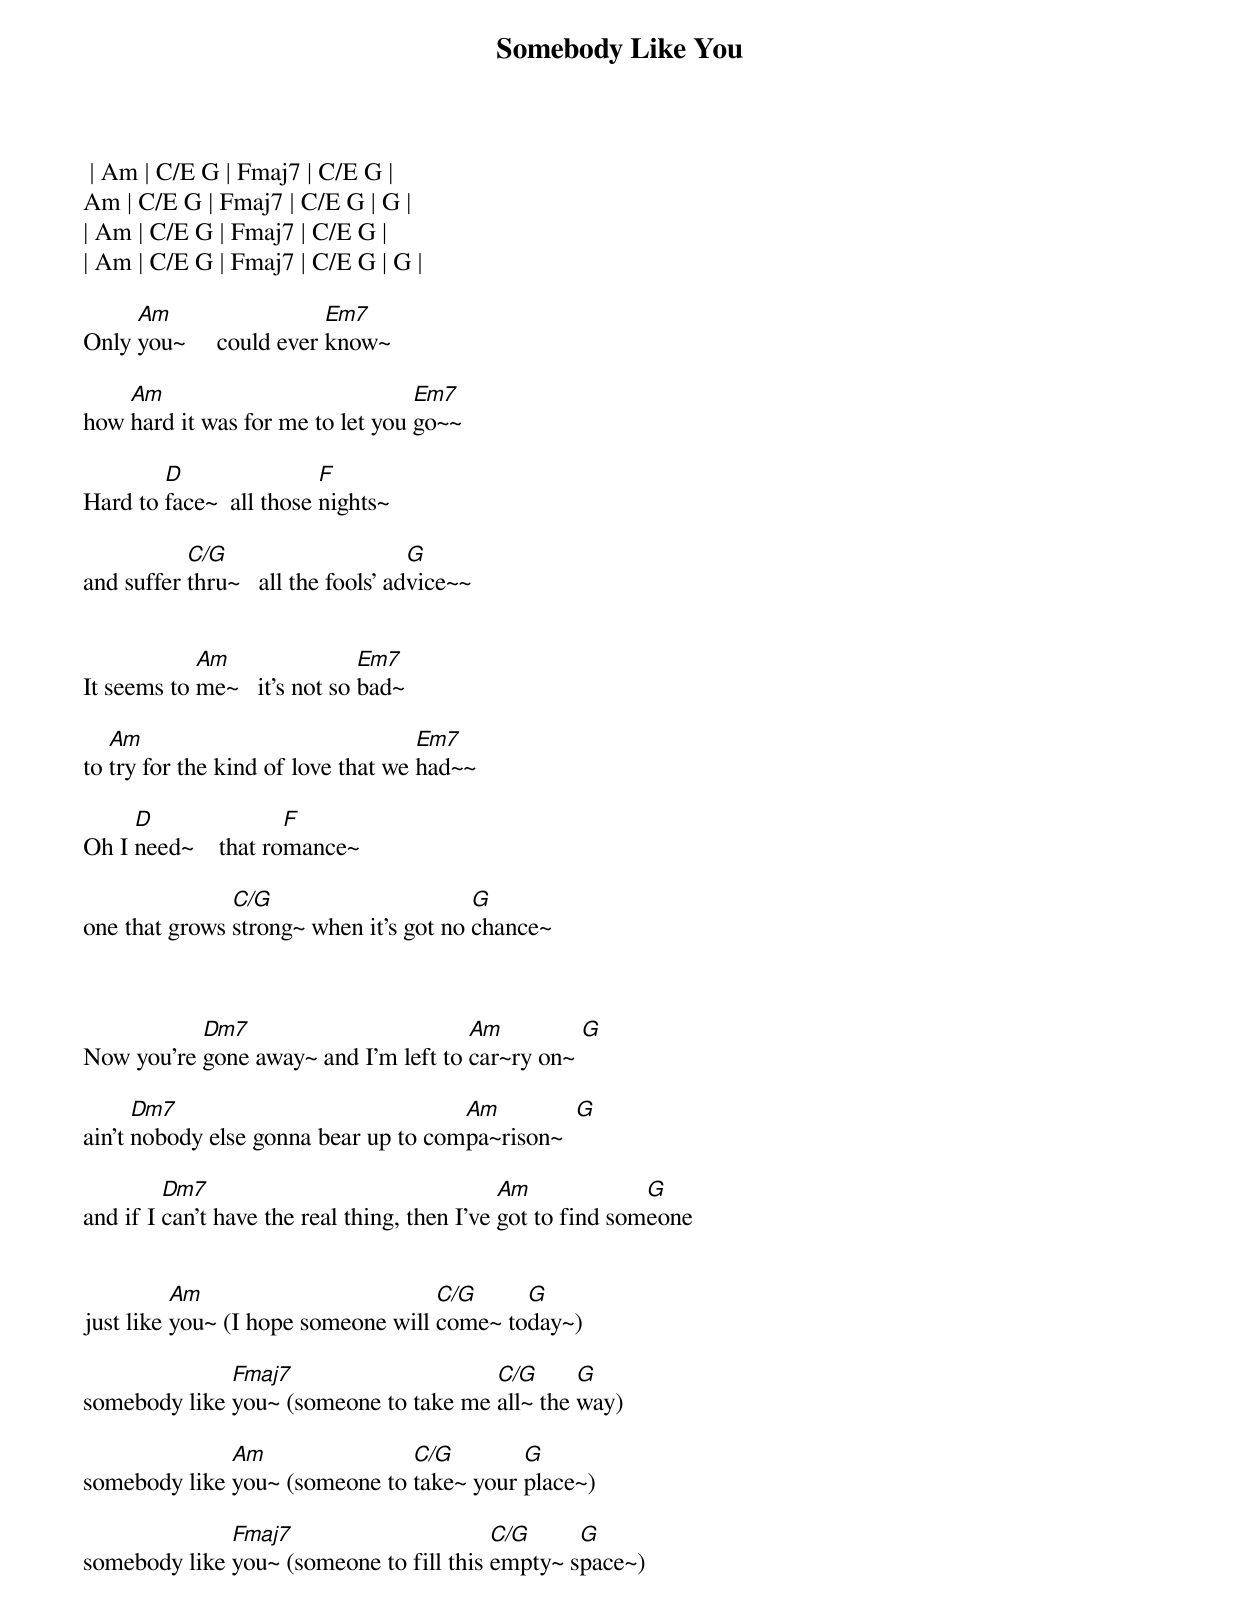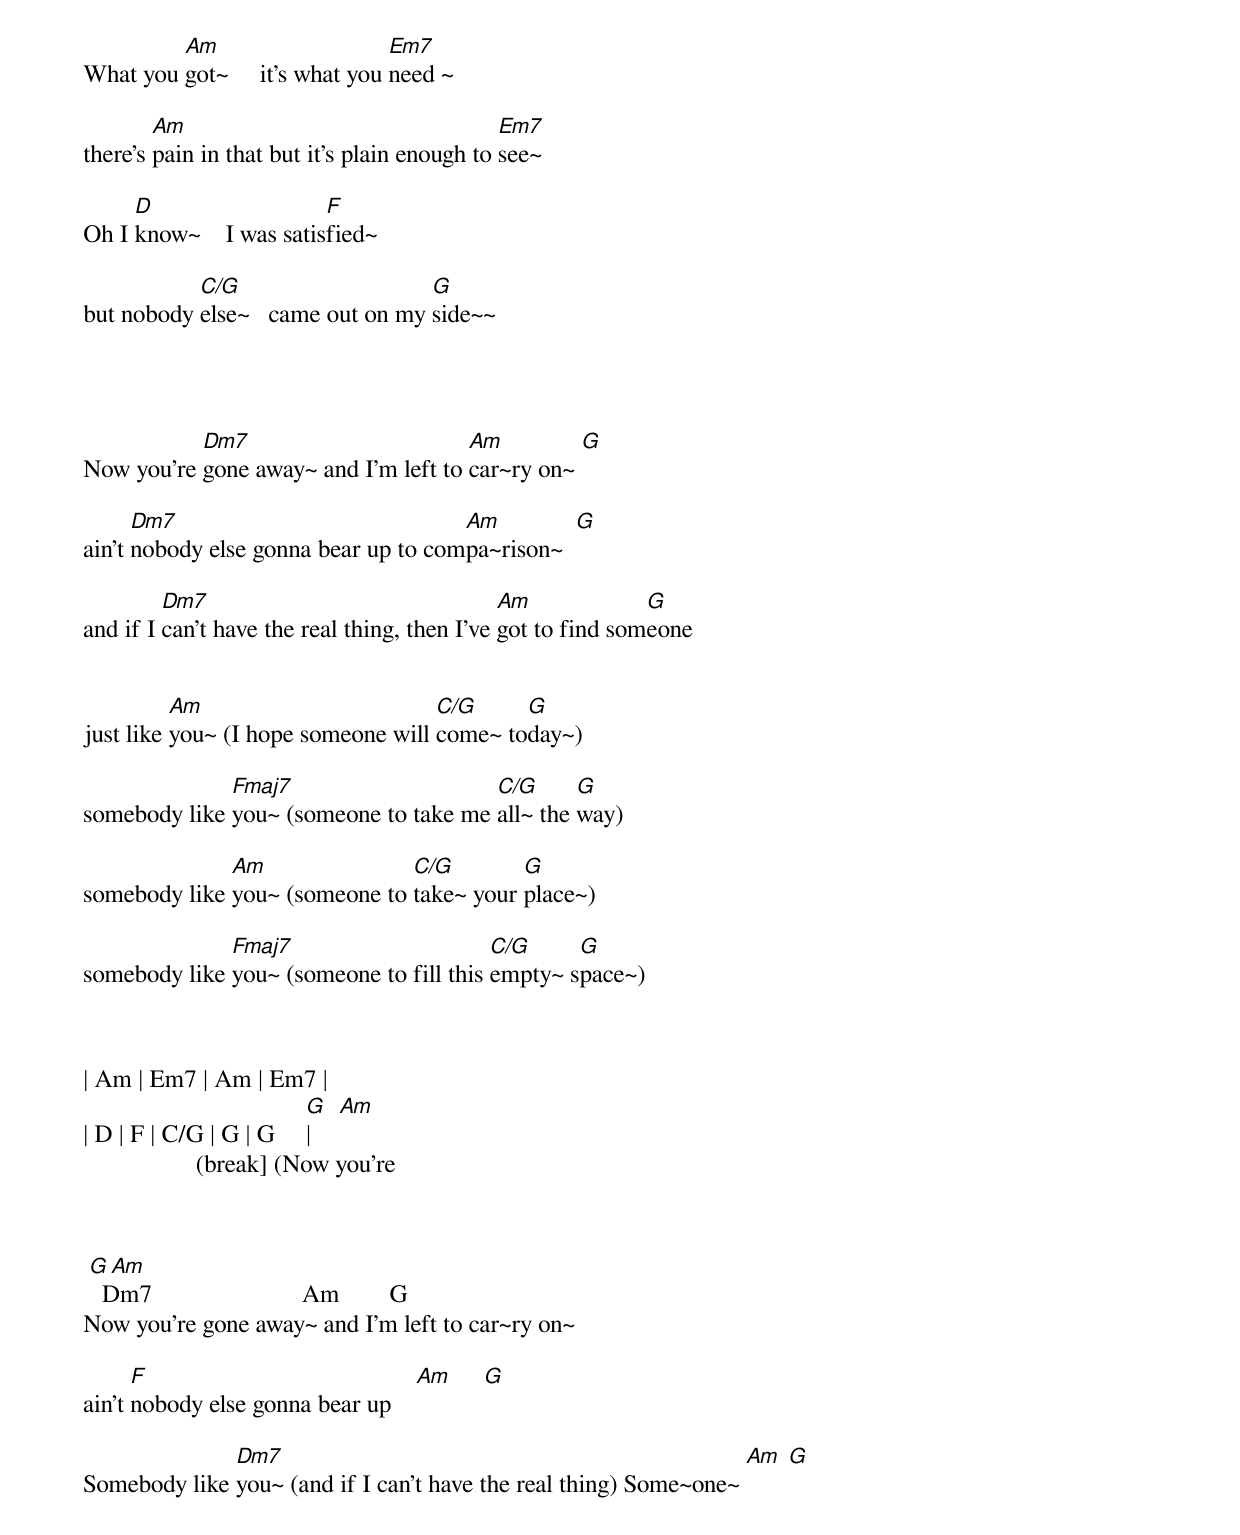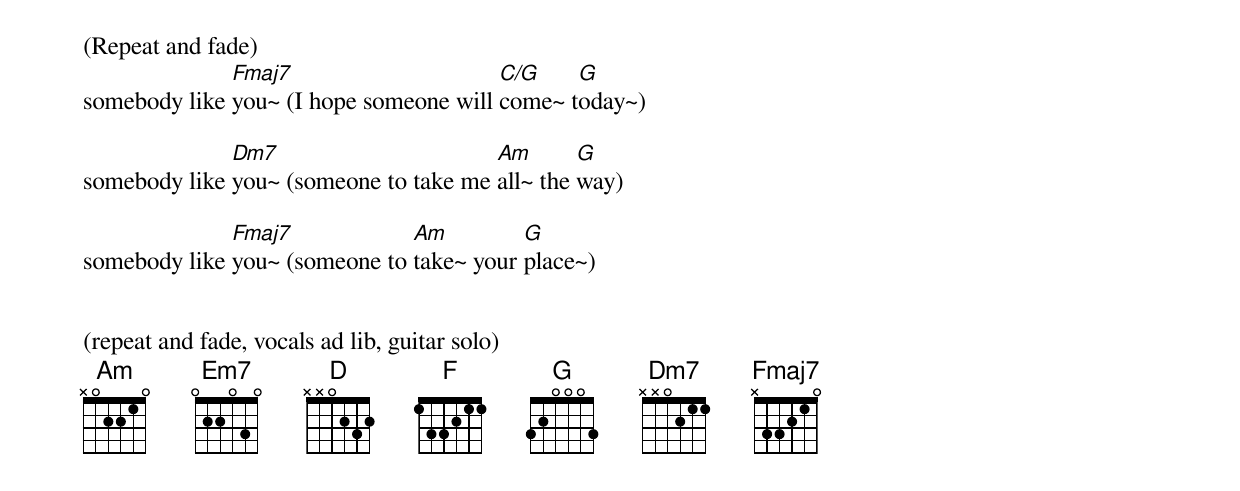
{title:Somebody Like You}

 | Am | C/E G | Fmaj7 | C/E G |
Am | C/E G | Fmaj7 | C/E G | G |
| Am | C/E G | Fmaj7 | C/E G |
| Am | C/E G | Fmaj7 | C/E G | G |

Only [Am]you~     could ever [Em7]know~

how [Am]hard it was for me to let you [Em7]go~~

Hard to [D]face~  all those [F]nights~

and suffer [C/G]thru~   all the fools' ad[G]vice~~


It seems to [Am]me~   it's not so [Em7]bad~

to [Am]try for the kind of love that we [Em7]had~~

Oh I [D]need~    that ro[F]mance~

one that grows [C/G]strong~ when it's got no [G]chance~



Now you're [Dm7]gone away~ and I'm left to [Am]car~ry on~ [G]

ain't [Dm7]nobody else gonna bear up to com[Am]pa~rison~  [G]

and if I [Dm7]can't have the real thing, then I've [Am]got to find som[G]eone


just like [Am]you~ (I hope someone will [C/G]come~ to[G]day~)

somebody like [Fmaj7]you~ (someone to take me [C/G]all~ the [G]way)

somebody like [Am]you~ (someone to [C/G]take~ your [G]place~)

somebody like [Fmaj7]you~ (someone to fill this [C/G]empty~ s[G]pace~)




What you [Am]got~     it's what you [Em7]need ~

there's [Am]pain in that but it's plain enough to [Em7]see~

Oh I [D]know~    I was satis[F]fied~

but nobody [C/G]else~   came out on my [G]side~~




Now you're [Dm7]gone away~ and I'm left to [Am]car~ry on~ [G]

ain't [Dm7]nobody else gonna bear up to com[Am]pa~rison~  [G]

and if I [Dm7]can't have the real thing, then I've [Am]got to find som[G]eone


just like [Am]you~ (I hope someone will [C/G]come~ to[G]day~)

somebody like [Fmaj7]you~ (someone to take me [C/G]all~ the [G]way)

somebody like [Am]you~ (someone to [C/G]take~ your [G]place~)

somebody like [Fmaj7]you~ (someone to fill this [C/G]empty~ s[G]pace~)



| Am | Em7 | Am | Em7 |
| D | F | C/G | G | G    [ G   Am ] |
                  (break] (Now you're



[ G Am ]   Dm7                        Am        G
Now you're gone away~ and I'm left to car~ry on~

ain't [F]nobody else gonna bear up    [Am]     [G]

Somebody like [Dm7]you~ (and if I can't have the real thing) Some~one~ [Am] [G]



(Repeat and fade)
somebody like [Fmaj7]you~ (I hope someone will [C/G]come~ t[G]oday~)

somebody like [Dm7]you~ (someone to take me [Am]all~ the [G]way)

somebody like [Fmaj7]you~ (someone to [Am]take~ your [G]place~)


(repeat and fade, vocals ad lib, guitar solo)
